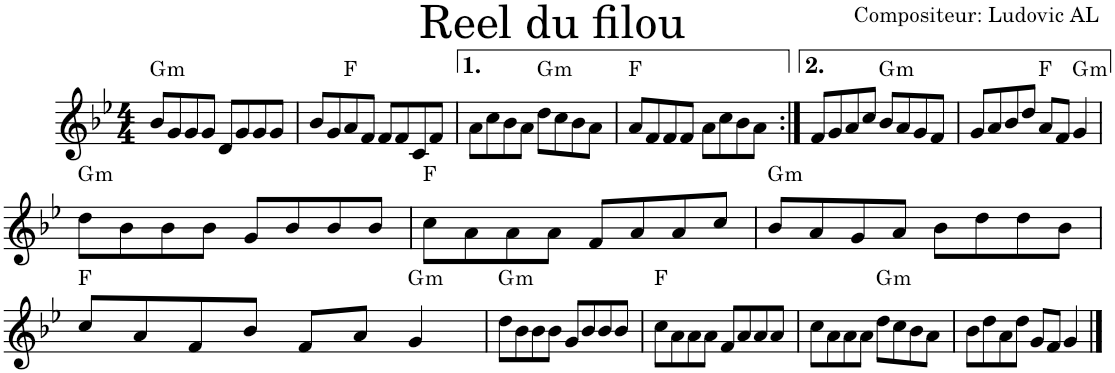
**kern	**harte
*part1	*part1
*staff1	*
*I"Voice	*
*I'V	*
*clefG2	*
*k[b-e-]	*
*M4/4	*
=1	=1
!	!LO:H:kt=m
8b-/L	G:min
8g/	.
8g/	.
8g/J	.
8d/L	.
8g/	.
8g/	.
8g/J	.
=2	=2
8b-/L	.
8g/	.
8a/	F:maj
8f/J	.
8f/L	.
8f/	.
8c/	.
8f/J	.
=3	=3
8a\L	.
8cc\	.
8b-\	.
8a\J	.
!	!LO:H:kt=m
8dd\L	G:min
8cc\	.
8b-\	.
8a\J	.
=4	=4
8a/L	F:maj
8f/	.
8f/	.
8f/J	.
8a\L	.
8cc\	.
8b-\	.
8a\J	.
=5:|!	=5:|!
8f/L	.
8g/	.
8a/	.
8cc/J	.
!	!LO:H:kt=m
8b-/L	G:min
8a/	.
8g/	.
8f/J	.
=6	=6
8g/L	.
8a/	.
8b-/	.
8dd/J	.
8a/L	F:maj
8f/J	.
!	!LO:H:kt=m
4g/	G:min
!!LO:LB:g=z
=7	=7
!	!LO:H:kt=m
8dd\L	G:min
8b-\	.
8b-\	.
8b-\J	.
8g/L	.
8b-/	.
8b-/	.
8b-/J	.
=8	=8
8cc\L	F:maj
8a\	.
8a\	.
8a\J	.
8f/L	.
8a/	.
8a/	.
8cc/J	.
=9	=9
!	!LO:H:kt=m
8b-/L	G:min
8a/	.
8g/	.
8a/J	.
8b-\L	.
8dd\	.
8dd\	.
8b-\J	.
!!LO:LB:g=z
=10	=10
8cc/L	F:maj
8a/	.
8f/	.
8b-/J	.
8f/L	.
8a/J	.
!	!LO:H:kt=m
4g/	G:min
=11	=11
!	!LO:H:kt=m
8dd\L	G:min
8b-\	.
8b-\	.
8b-\J	.
8g/L	.
8b-/	.
8b-/	.
8b-/J	.
=12	=12
8cc\L	F:maj
8a\	.
8a\	.
8a\J	.
8f/L	.
8a/	.
8a/	.
8a/J	.
=13	=13
8cc\L	.
8a\	.
8a\	.
8a\J	.
!	!LO:H:kt=m
8dd\L	G:min
8cc\	.
8b-\	.
8a\J	.
=14	=14
8b-\L	.
8dd\	.
8a\	.
8dd\J	.
8g/L	.
8f/J	.
4g/	.
==	==
*-	*-
